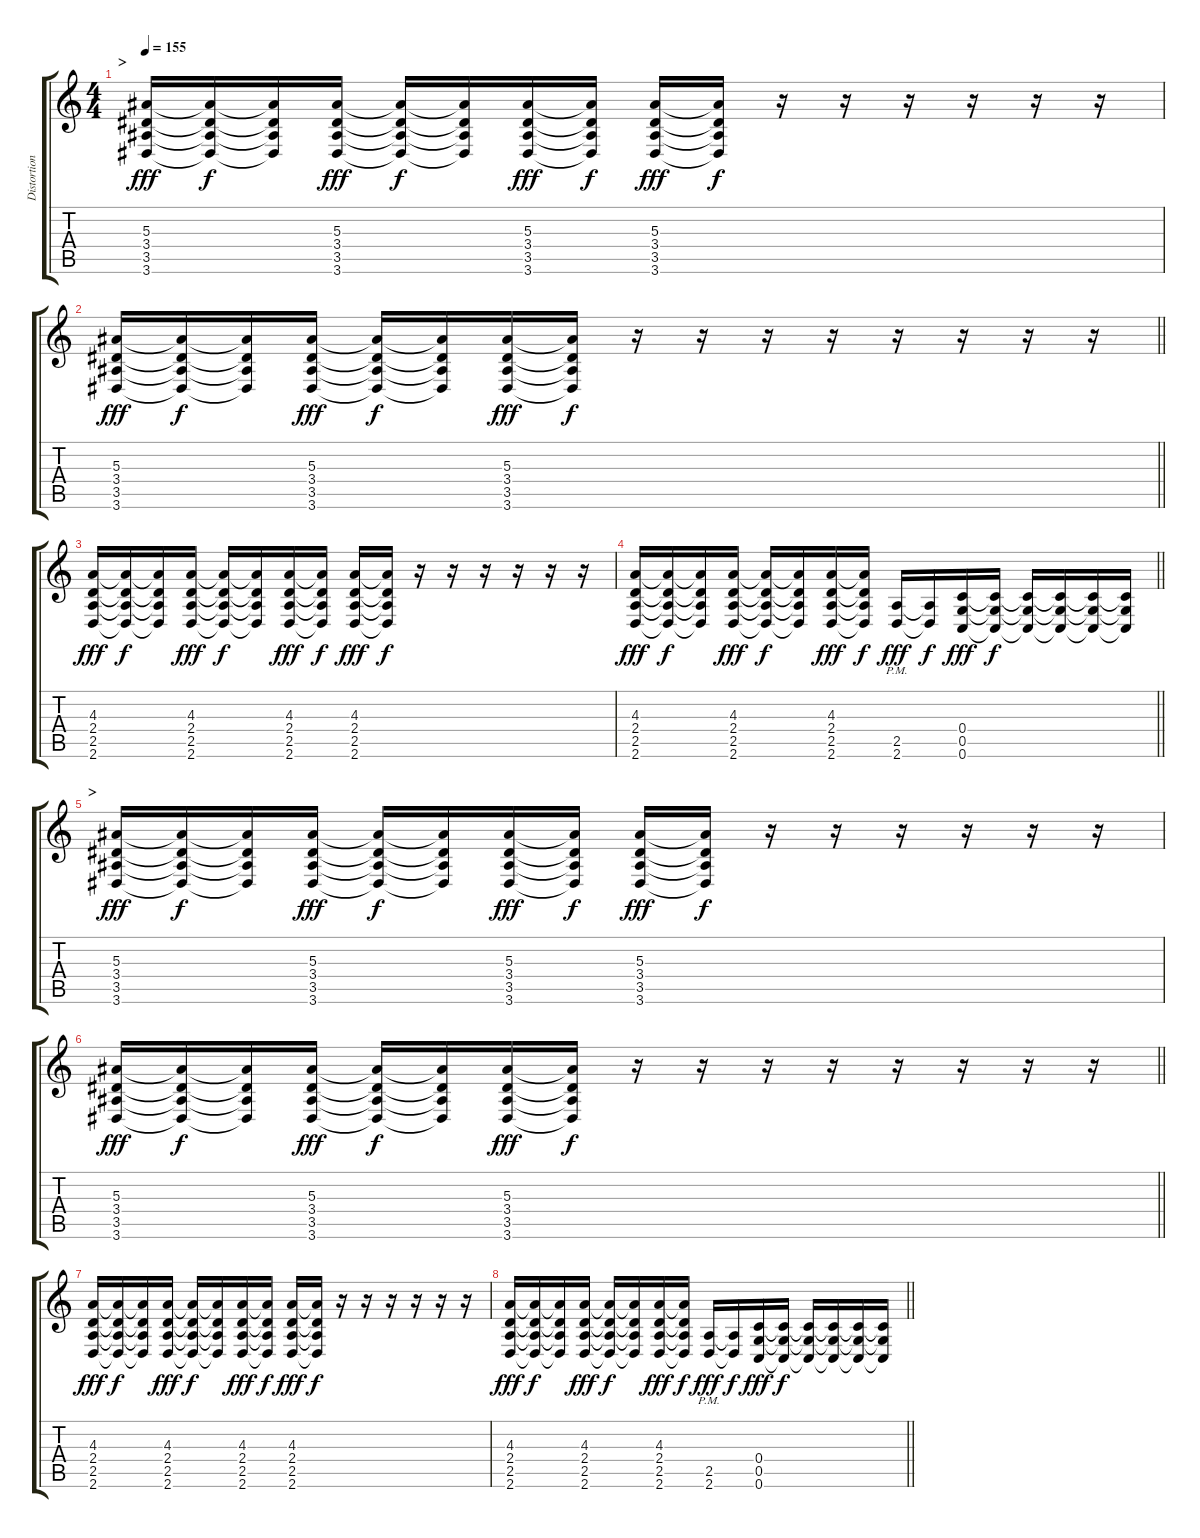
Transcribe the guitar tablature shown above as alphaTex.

\track ("Distortion Left" "Distortion") {instrument distortionguitar}
\staff {score tabs}
\tuning (D4 A3 F3 C3 G2 C2) {hide}
\ts (4 4)
\section ("" ">")
\tempo 155
\clef g2
\ks c
(5.3 3.4 3.5 3.6).16{dy fff} (5.3{t} 3.4{t} 3.5{t} 3.6{t}).16{dy f} (5.3{t} 3.4{t} 3.5{t} 3.6{t}).16 (5.3 3.4 3.5 3.6).16{dy fff} (5.3{t} 3.4{t} 3.5{t} 3.6{t}).16{dy f} (5.3{t} 3.4{t} 3.5{t} 3.6{t}).16 (5.3 3.4 3.5 3.6).16{dy fff} (5.3{t} 3.4{t} 3.5{t} 3.6{t}).16{dy f} (5.3 3.4 3.5 3.6).16{dy fff} (5.3{t} 3.4{t} 3.5{t} 3.6{t}).16{dy f} r.16 r.16 r.16 r.16 r.16 r.16 |
\barLineRight lightlight
(5.3 3.4 3.5 3.6).16{dy fff} (5.3{t} 3.4{t} 3.5{t} 3.6{t}).16{dy f} (5.3{t} 3.4{t} 3.5{t} 3.6{t}).16 (5.3 3.4 3.5 3.6).16{dy fff} (5.3{t} 3.4{t} 3.5{t} 3.6{t}).16{dy f} (5.3{t} 3.4{t} 3.5{t} 3.6{t}).16 (5.3 3.4 3.5 3.6).16{dy fff} (5.3{t} 3.4{t} 3.5{t} 3.6{t}).16{dy f} r.16 r.16 r.16 r.16 r.16 r.16 r.16 r.16 |
(4.3 2.4 2.5 2.6).16{dy fff} (4.3{t} 2.4{t} 2.5{t} 2.6{t}).16{dy f} (4.3{t} 2.4{t} 2.5{t} 2.6{t}).16 (4.3 2.4 2.5 2.6).16{dy fff} (4.3{t} 2.4{t} 2.5{t} 2.6{t}).16{dy f} (4.3{t} 2.4{t} 2.5{t} 2.6{t}).16 (4.3 2.4 2.5 2.6).16{dy fff} (4.3{t} 2.4{t} 2.5{t} 2.6{t}).16{dy f} (4.3 2.4 2.5 2.6).16{dy fff} (4.3{t} 2.4{t} 2.5{t} 2.6{t}).16{dy f} r.16 r.16 r.16 r.16 r.16 r.16 |
\barLineRight lightlight
(4.3 2.4 2.5 2.6).16{dy fff} (4.3{t} 2.4{t} 2.5{t} 2.6{t}).16{dy f} (4.3{t} 2.4{t} 2.5{t} 2.6{t}).16 (4.3 2.4 2.5 2.6).16{dy fff} (4.3{t} 2.4{t} 2.5{t} 2.6{t}).16{dy f} (4.3{t} 2.4{t} 2.5{t} 2.6{t}).16 (4.3 2.4 2.5 2.6).16{dy fff} (4.3{t} 2.4{t} 2.5{t} 2.6{t}).16{dy f} (2.5{pm} 2.6{pm}).16{dy fff} (2.5{t} 2.6{t}).16{dy f} (0.4 0.5 0.6).16{dy fff} (0.4{t} 0.5{t} 0.6{t}).16{dy f} (0.4{t} 0.5{t} 0.6{t}).16 (0.4{t} 0.5{t} 0.6{t}).16 (0.4{t} 0.5{t} 0.6{t}).16 (0.4{t} 0.5{t} 0.6{t}).16 |
\section ("" ">")
(5.3 3.4 3.5 3.6).16{dy fff} (5.3{t} 3.4{t} 3.5{t} 3.6{t}).16{dy f} (5.3{t} 3.4{t} 3.5{t} 3.6{t}).16 (5.3 3.4 3.5 3.6).16{dy fff} (5.3{t} 3.4{t} 3.5{t} 3.6{t}).16{dy f} (5.3{t} 3.4{t} 3.5{t} 3.6{t}).16 (5.3 3.4 3.5 3.6).16{dy fff} (5.3{t} 3.4{t} 3.5{t} 3.6{t}).16{dy f} (5.3 3.4 3.5 3.6).16{dy fff} (5.3{t} 3.4{t} 3.5{t} 3.6{t}).16{dy f} r.16 r.16 r.16 r.16 r.16 r.16 |
\barLineRight lightlight
(5.3 3.4 3.5 3.6).16{dy fff} (5.3{t} 3.4{t} 3.5{t} 3.6{t}).16{dy f} (5.3{t} 3.4{t} 3.5{t} 3.6{t}).16 (5.3 3.4 3.5 3.6).16{dy fff} (5.3{t} 3.4{t} 3.5{t} 3.6{t}).16{dy f} (5.3{t} 3.4{t} 3.5{t} 3.6{t}).16 (5.3 3.4 3.5 3.6).16{dy fff} (5.3{t} 3.4{t} 3.5{t} 3.6{t}).16{dy f} r.16 r.16 r.16 r.16 r.16 r.16 r.16 r.16 |
(4.3 2.4 2.5 2.6).16{dy fff} (4.3{t} 2.4{t} 2.5{t} 2.6{t}).16{dy f} (4.3{t} 2.4{t} 2.5{t} 2.6{t}).16 (4.3 2.4 2.5 2.6).16{dy fff} (4.3{t} 2.4{t} 2.5{t} 2.6{t}).16{dy f} (4.3{t} 2.4{t} 2.5{t} 2.6{t}).16 (4.3 2.4 2.5 2.6).16{dy fff} (4.3{t} 2.4{t} 2.5{t} 2.6{t}).16{dy f} (4.3 2.4 2.5 2.6).16{dy fff} (4.3{t} 2.4{t} 2.5{t} 2.6{t}).16{dy f} r.16 r.16 r.16 r.16 r.16 r.16 |
\barLineRight lightlight
(4.3 2.4 2.5 2.6).16{dy fff} (4.3{t} 2.4{t} 2.5{t} 2.6{t}).16{dy f} (4.3{t} 2.4{t} 2.5{t} 2.6{t}).16 (4.3 2.4 2.5 2.6).16{dy fff} (4.3{t} 2.4{t} 2.5{t} 2.6{t}).16{dy f} (4.3{t} 2.4{t} 2.5{t} 2.6{t}).16 (4.3 2.4 2.5 2.6).16{dy fff} (4.3{t} 2.4{t} 2.5{t} 2.6{t}).16{dy f} (2.5{pm} 2.6{pm}).16{dy fff} (2.5{t} 2.6{t}).16{dy f} (0.4 0.5 0.6).16{dy fff} (0.4{t} 0.5{t} 0.6{t}).16{dy f} (0.4{t} 0.5{t} 0.6{t}).16 (0.4{t} 0.5{t} 0.6{t}).16 (0.4{t} 0.5{t} 0.6{t}).16 (0.4{t} 0.5{t} 0.6{t}).16
